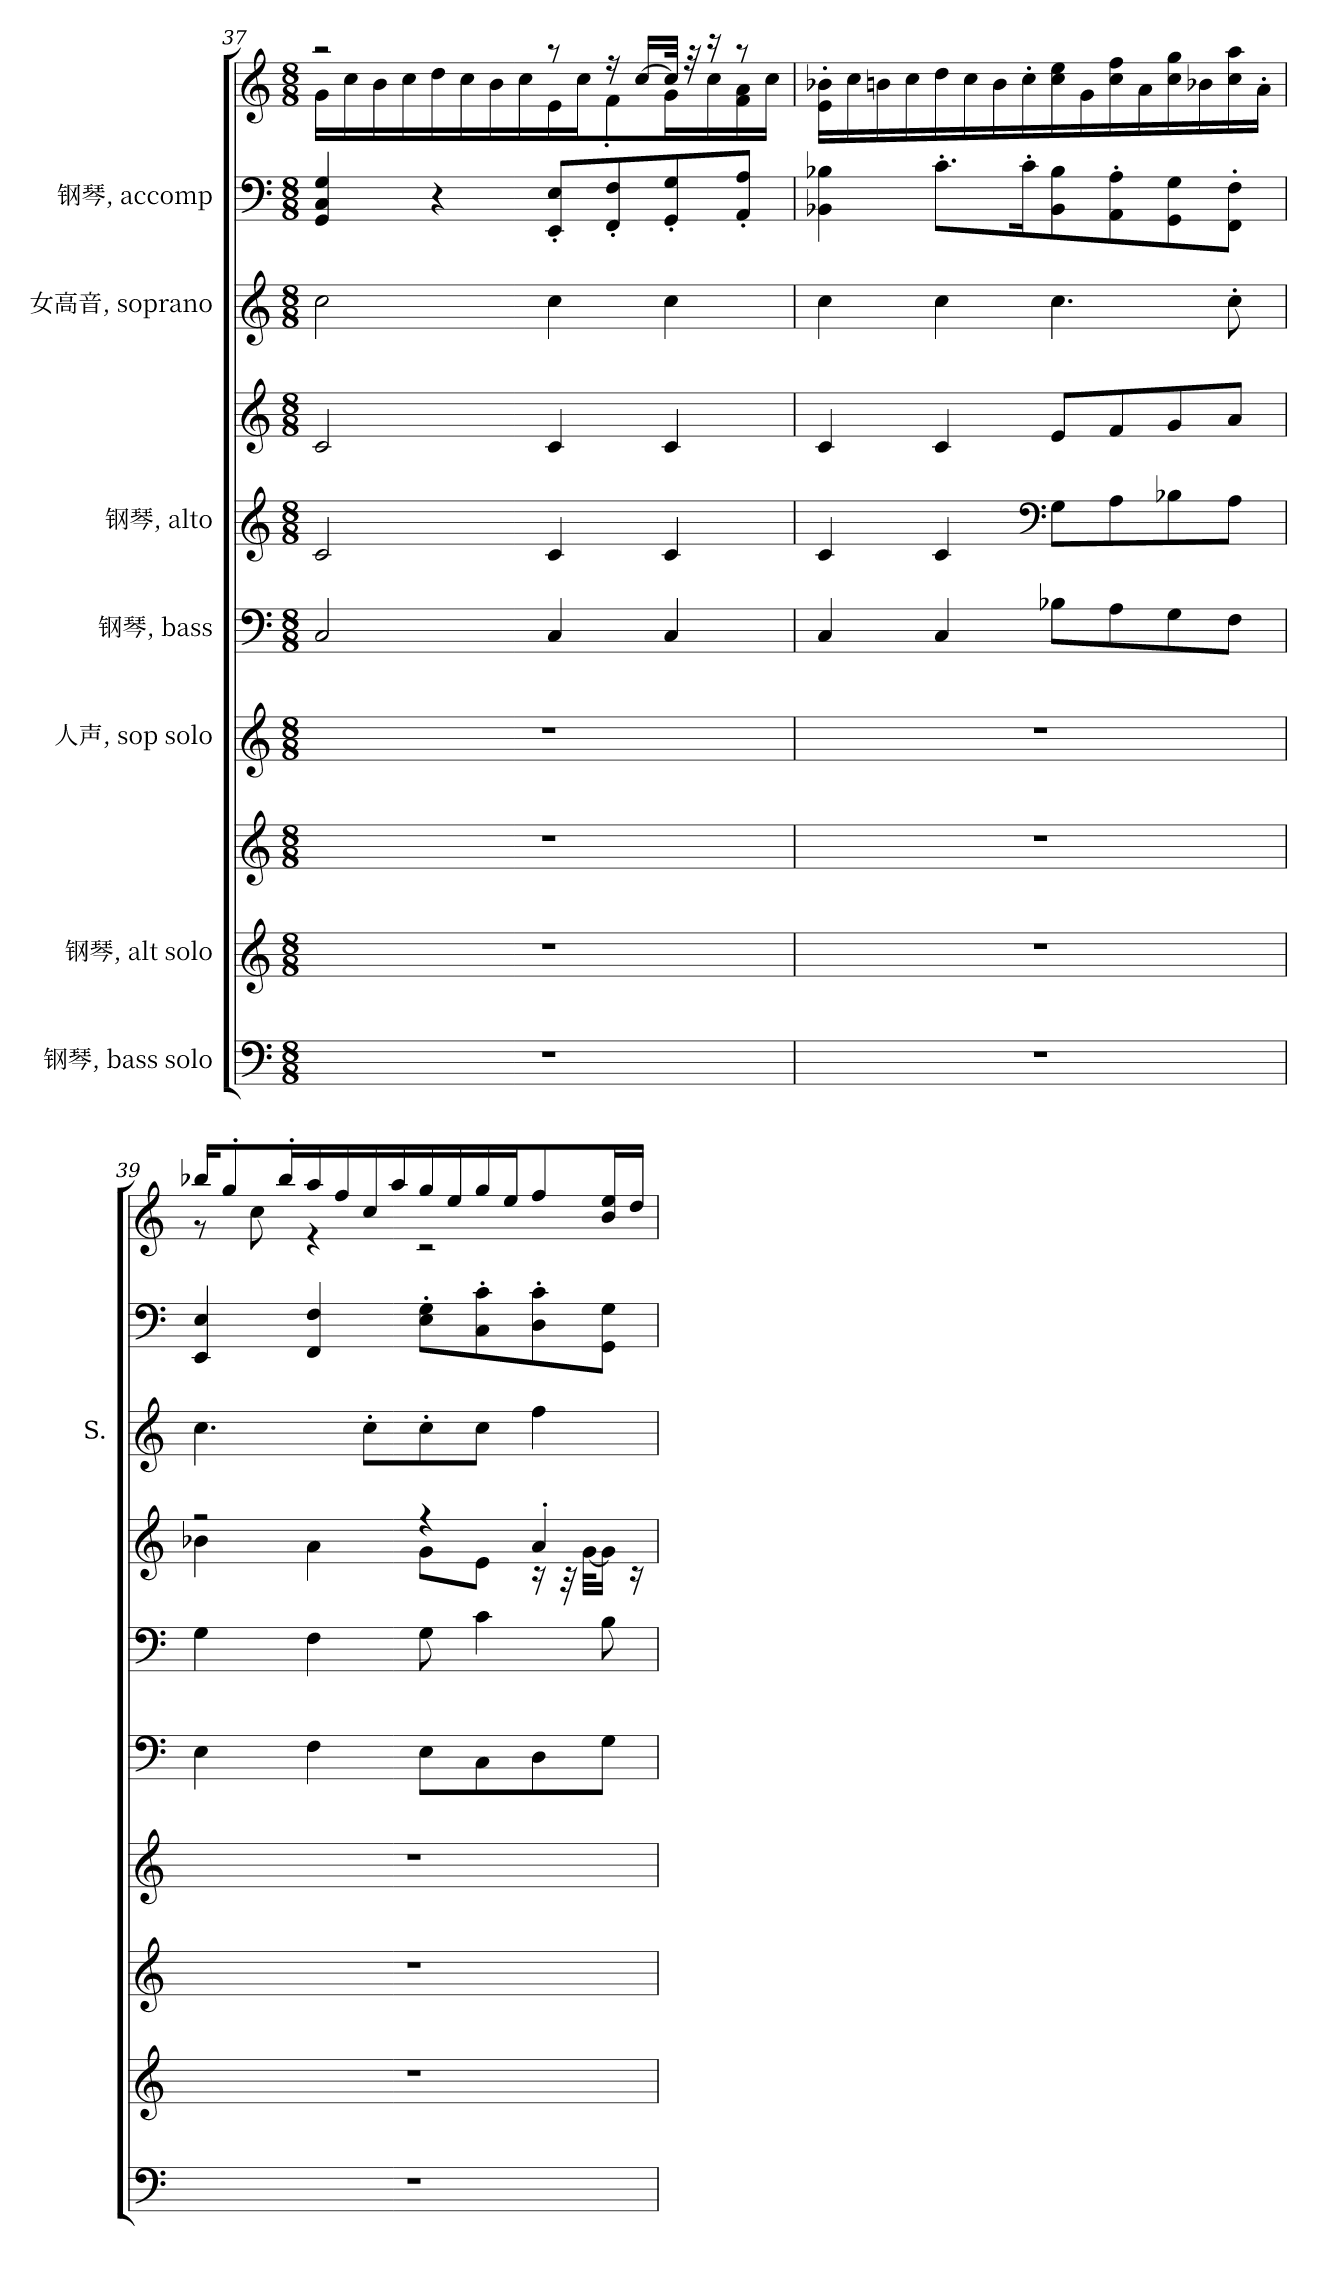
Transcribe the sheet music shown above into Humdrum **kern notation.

**kern	**kern	**kern	**kern	**kern	**kern	**kern	**kern	**kern	**kern
*part7	*part6	*part6	*part5	*part4	*part3	*part3	*part2	*part1	*part1
*staff10	*staff9	*staff8	*staff7	*staff6	*staff5	*staff4	*staff3	*staff2	*staff1
*I"钢琴, bass solo	*I"钢琴, alt solo	*	*I"人声, sop solo	*I"钢琴, bass	*I"钢琴, alto	*	*I"女高音, soprano	*I"钢琴, accomp	*
*	*	*	*	*	*	*	*I'S.	*	*
!!LO:PB:g=z
*clefF4	*clefG2	*clefG2	*clefG2	*clefF4	*clefG2	*clefG2	*clefG2	*clefF4	*clefG2
*k[]	*k[]	*k[]	*k[]	*k[]	*k[]	*k[]	*k[]	*k[]	*k[]
*M8/8	*M8/8	*M8/8	*M8/8	*M8/8	*M8/8	*M8/8	*M8/8	*M8/8	*M8/8
=37	=37	=37	=37	=37	=37	=37	=37	=37	=37
*	*	*	*	*	*	*	*	*	*^
1r	1r	1r	1r	2C/	2c/	2c/	2cc\	4GG/ 4C/ 4G/	2r	16g\LL
.	.	.	.	.	.	.	.	.	.	16cc\
.	.	.	.	.	.	.	.	.	.	16b\
.	.	.	.	.	.	.	.	.	.	16cc\
.	.	.	.	.	.	.	.	4r	.	16dd\
.	.	.	.	.	.	.	.	.	.	16cc\
.	.	.	.	.	.	.	.	.	.	16b\
.	.	.	.	.	.	.	.	.	.	16cc\
.	.	.	.	4C/	4c/	4c/	4cc\	8EE/' 8E/'L	8r	16e\
.	.	.	.	.	.	.	.	.	.	16cc\J
.	.	.	.	.	.	.	.	8FF/' 8F/'	16r	8f'\
.	.	.	.	.	.	.	.	.	[16cc/LL	.
.	.	.	.	4C/	4c/	4c/	4cc\	8GG/' 8G/'	32cc/JJk]	16g\L
.	.	.	.	.	.	.	.	.	32r	.
.	.	.	.	.	.	.	.	.	16r	16cc\
.	.	.	.	.	.	.	.	8AA/' 8A/'J	8r	16f\ 16a\
.	.	.	.	.	.	.	.	.	.	16cc\JJ
*	*	*	*	*	*	*	*	*	*v	*v
=38	=38	=38	=38	=38	=38	=38	=38	=38	=38
1r	1r	1r	1r	4C/	4c/	4c/	4cc\	4BB-X\ 4B-X\	16e\' 16b-X\'LL
.	.	.	.	.	.	.	.	.	16cc\
.	.	.	.	.	.	.	.	.	16bn\
.	.	.	.	.	.	.	.	.	16cc\
.	.	.	.	4C/	4c/	4c/	4cc\	8.c'\L	16dd\
.	.	.	.	.	.	.	.	.	16cc\
.	.	.	.	.	.	.	.	.	16b\
.	.	.	.	.	.	.	.	16c'\K	16cc'\
*	*	*	*	*	*clefF4	*	*	*	*
.	.	.	.	8B-X\L	8G\L	8e/L	4.cc\	8BB-\ 8B-\	16cc\ 16ee\
.	.	.	.	.	.	.	.	.	16g\
.	.	.	.	8A\	8A\	8f/	.	8AA\' 8A\'	16cc\ 16ff\
.	.	.	.	.	.	.	.	.	16a\
.	.	.	.	8G\	8B-X\	8g/	.	8GG\ 8G\	16cc\ 16gg\
.	.	.	.	.	.	.	.	.	16b-X\
.	.	.	.	8F\J	8A\J	8a/J	8cc'\	8FF\' 8F\'J	16cc\ 16aa\
.	.	.	.	.	.	.	.	.	16a'\JJ
!!LO:PB:g=z
=39	=39	=39	=39	=39	=39	=39	=39	=39	=39
*	*	*	*	*	*	*^	*	*	*^
1r	1r	1r	1r	4E\	4G\	2r	4b-X\	4.cc\	4EE/ 4E/	16bb-X/KL	8r
.	.	.	.	.	.	.	.	.	.	8gg'/	.
.	.	.	.	.	.	.	.	.	.	.	8cc\
.	.	.	.	.	.	.	.	.	.	16bb-'/L	.
.	.	.	.	4F\	4F\	.	4a\	.	4FF/ 4F/	16aa/	4r
.	.	.	.	.	.	.	.	.	.	16ff/	.
.	.	.	.	.	.	.	.	8cc'\L	.	16cc/	.
.	.	.	.	.	.	.	.	.	.	16aa/	.
.	.	.	.	8E\L	8G\	4r	8g\L	8cc'\	8E\' 8G\'L	16gg/	2r
.	.	.	.	.	.	.	.	.	.	16ee/	.
.	.	.	.	8C\	4c\	.	8e\J	8cc\J	8C\' 8c\'	16gg/	.
.	.	.	.	.	.	.	.	.	.	16ee/J	.
.	.	.	.	8D\	.	4a'/	16r	4ff\	8D\' 8c\'	8ff/	.
.	.	.	.	.	.	.	32r	.	.	.	.
.	.	.	.	.	.	.	[32g\KLL	.	.	.	.
.	.	.	.	8G\J	8B\	.	16g\JJ]	.	8GG\ 8G\J	16b/ 16ee/L	.
.	.	.	.	.	.	.	16r	.	.	16dd/JJ	.
*	*	*	*	*	*	*v	*v	*	*	*v	*v
=	=	=	=	=	=	=	=	=	=
*-	*-	*-	*-	*-	*-	*-	*-	*-	*-
